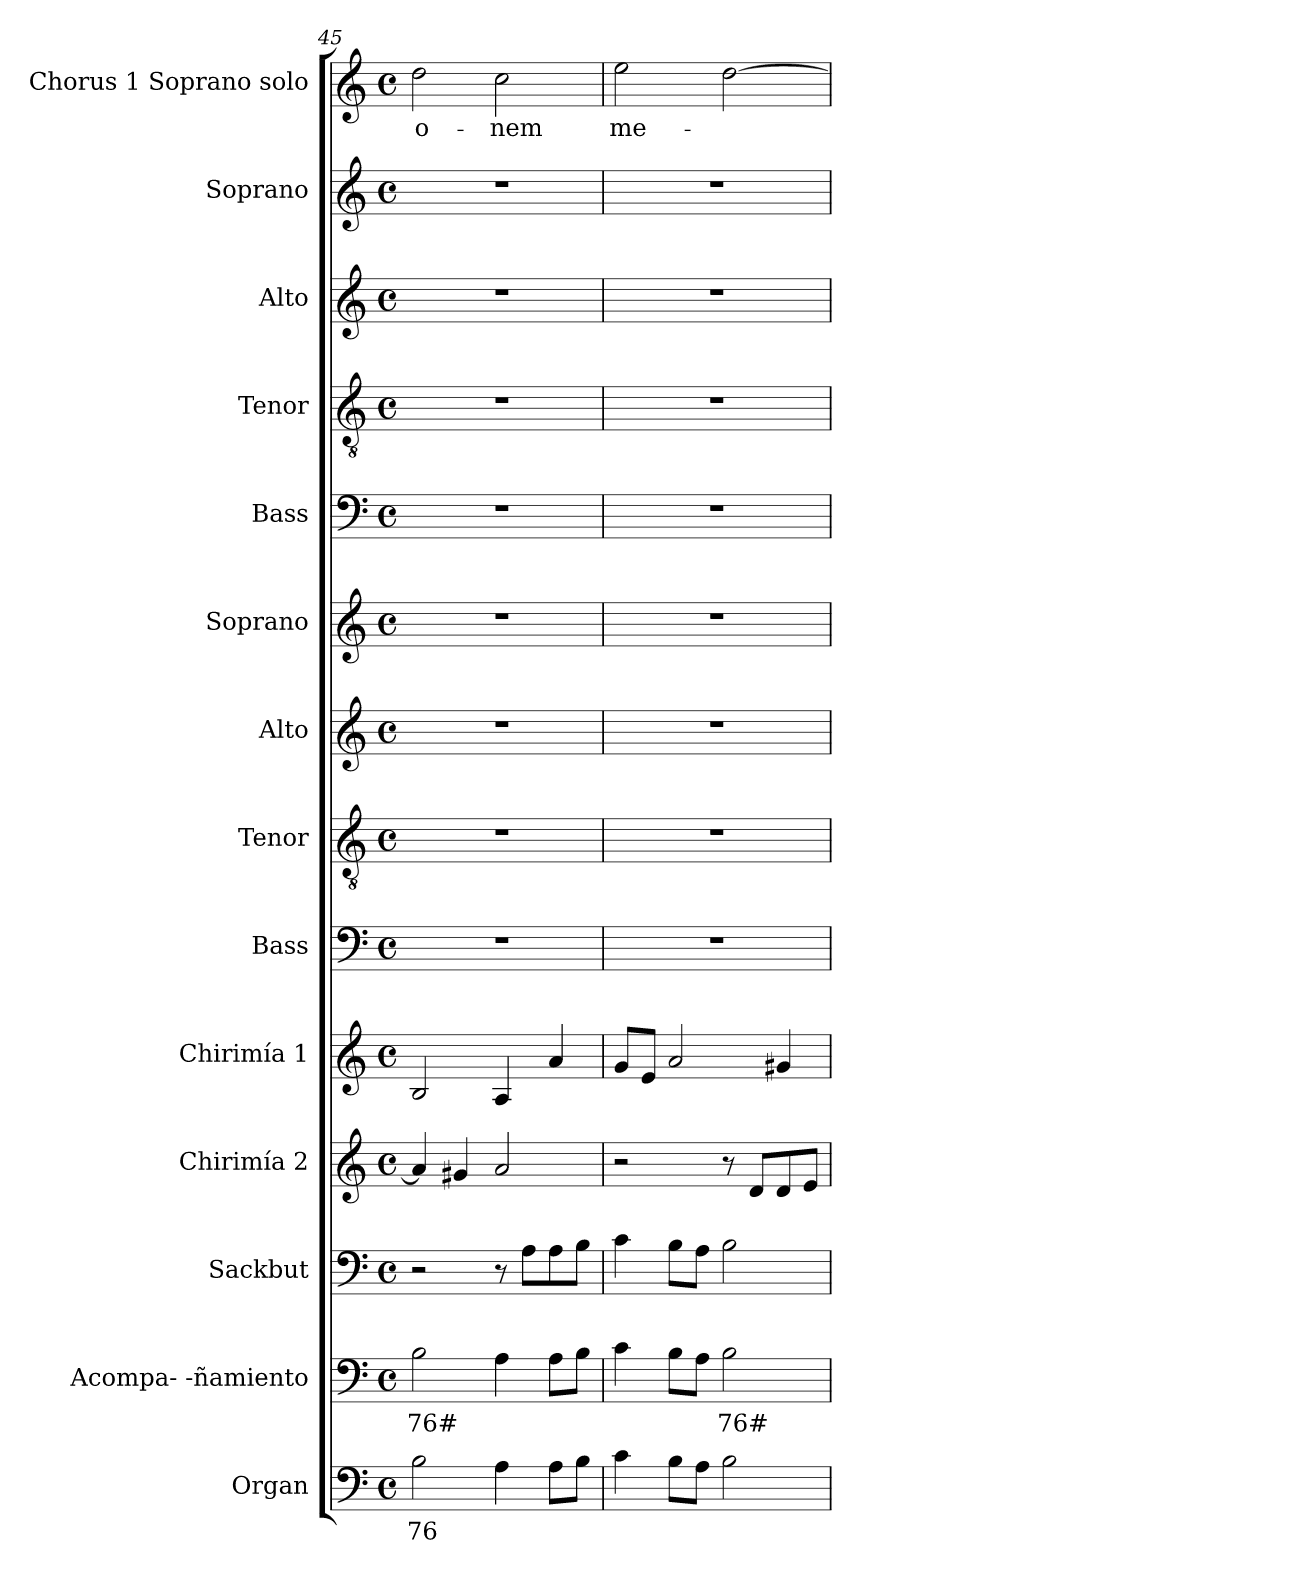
**kern	**text	**kern	**text	**kern	**kern	**kern	**kern	**kern	**kern	**kern	**kern	**kern	**kern	**kern	**kern	**text
*part14	*part14	*part13	*part13	*part12	*part11	*part10	*part9	*part8	*part7	*part6	*part5	*part4	*part3	*part2	*part1	*part1
*staff14	*staff14	*staff13	*staff13	*staff12	*staff11	*staff10	*staff9	*staff8	*staff7	*staff6	*staff5	*staff4	*staff3	*staff2	*staff1	*staff1
*I"Organ	*	*I"Acompa- -ñamiento	*	*I"Sackbut	*I"Chirimía 2	*I"Chirimía 1	*I"Bass	*I"Tenor	*I"Alto	*I"Soprano	*I"Bass	*I"Tenor	*I"Alto	*I"Soprano	*I"Chorus 1 Soprano solo	*
*I'Org.	*	*I'Ac.	*	*I'Scbt.	*I'Chi.	*I'Chi.	*I'B.	*I'T.	*I'A.	*I'S.	*I'B.	*I'T.	*I'A.	*I'S.	*I'S.	*
*clefF4	*	*clefF4	*	*clefF4	*clefG2	*clefG2	*clefF4	*clefGv2	*clefG2	*clefG2	*clefF4	*clefGv2	*clefG2	*clefG2	*clefG2	*
*	*	*	*	*	*	*	*	*ITrd7c12	*	*	*	*ITrd7c12	*	*	*	*
*k[]	*	*k[]	*	*k[]	*k[]	*k[]	*k[]	*k[]	*k[]	*k[]	*k[]	*k[]	*k[]	*k[]	*k[]	*
*C:	*	*C:	*	*C:	*C:	*C:	*C:	*C:	*C:	*C:	*C:	*C:	*C:	*C:	*C:	*
*M4/4	*	*M4/4	*	*M4/4	*M4/4	*M4/4	*M4/4	*M4/4	*M4/4	*M4/4	*M4/4	*M4/4	*M4/4	*M4/4	*M4/4	*
*met(c)	*	*met(c)	*	*met(c)	*met(c)	*met(c)	*met(c)	*met(c)	*met(c)	*met(c)	*met(c)	*met(c)	*met(c)	*met(c)	*met(c)	*
=45	=45	=45	=45	=45	=45	=45	=45	=45	=45	=45	=45	=45	=45	=45	=45	=45
!	!LO:LY:b:color=#000000	!	!	!	!	!	!	!	!	!	!	!	!	!	!	!
!	!	!	!LO:LY:b:color=#000000	!	!	!	!	!	!	!	!	!	!	!	!	!
!	!	!	!	!	!	!	!	!	!	!	!	!	!	!	!	!LO:LY:b:color=#000000
2Bi\	76	2Bi\	76#	2r	4ai/]	2Bi/	1r	1r	1r	1r	1r	1r	1r	1r	2ddi\	-o-
.	.	.	.	.	4g#Xi/	.	.	.	.	.	.	.	.	.	.	.
!	!	!	!	!	!	!	!	!	!	!	!	!	!	!	!	!LO:LY:b:color=#000000
4Ai\	.	4Ai\	.	8r	2ai/	4Ai/	.	.	.	.	.	.	.	.	2cci\	-nem
.	.	.	.	8Ai\L	.	.	.	.	.	.	.	.	.	.	.	.
8Ai\L	.	8Ai\L	.	8Ai\	.	4ai/	.	.	.	.	.	.	.	.	.	.
8Bi\J	.	8Bi\J	.	8Bi\J	.	.	.	.	.	.	.	.	.	.	.	.
=46	=46	=46	=46	=46	=46	=46	=46	=46	=46	=46	=46	=46	=46	=46	=46	=46
!	!	!	!	!	!	!	!	!	!	!	!	!	!	!	!	!LO:LY:b:color=#000000
4ci\	.	4ci\	.	4ci\	2r	8gi/L	1r	1r	1r	1r	1r	1r	1r	1r	2eei\	me-
.	.	.	.	.	.	8ei/J	.	.	.	.	.	.	.	.	.	.
8Bi\L	.	8Bi\L	.	8Bi\L	.	2ai/	.	.	.	.	.	.	.	.	.	.
8Ai\J	.	8Ai\J	.	8Ai\J	.	.	.	.	.	.	.	.	.	.	.	.
!	!	!	!LO:LY:b:color=#000000	!	!	!	!	!	!	!	!	!	!	!	!	!
2Bi\	.	2Bi\	76#	2Bi\	8r	.	.	.	.	.	.	.	.	.	[2ddi\	.
.	.	.	.	.	8di/L	.	.	.	.	.	.	.	.	.	.	.
.	.	.	.	.	8di/	4g#Xi/	.	.	.	.	.	.	.	.	.	.
.	.	.	.	.	8ei/J	.	.	.	.	.	.	.	.	.	.	.
=	=	=	=	=	=	=	=	=	=	=	=	=	=	=	=	=
*-	*-	*-	*-	*-	*-	*-	*-	*-	*-	*-	*-	*-	*-	*-	*-	*-
